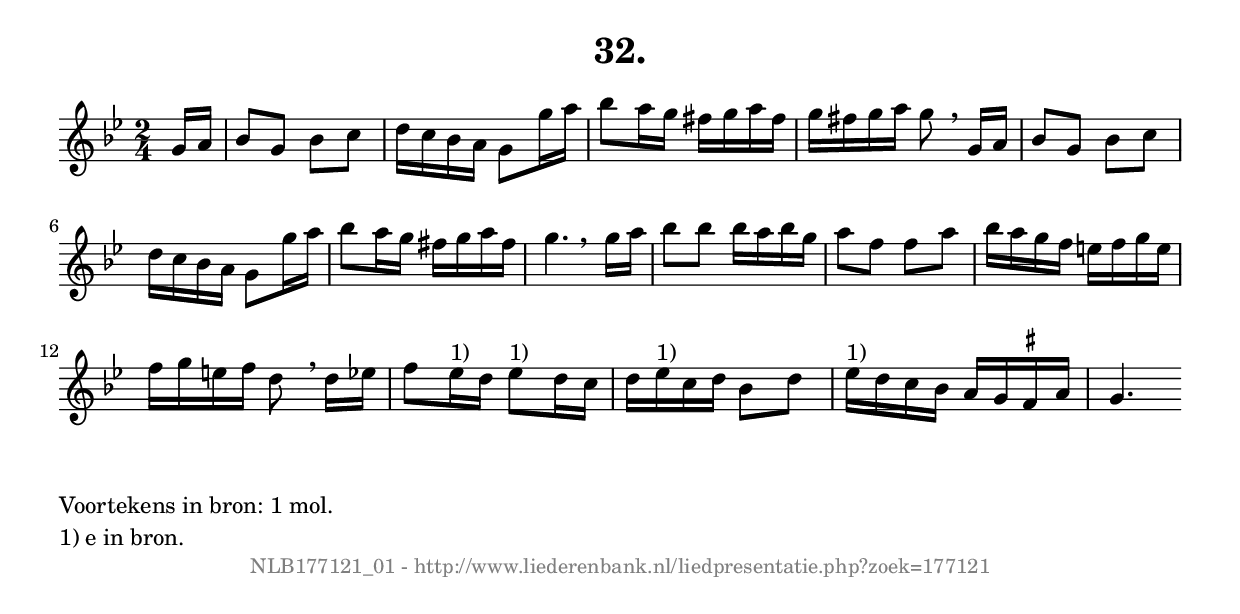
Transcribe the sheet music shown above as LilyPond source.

%
% produced by wce2krn 1.64 (7 June 2014)
%
\version"2.16"
#(append! paper-alist '(("long" . (cons (* 210 mm) (* 2000 mm)))))
#(set-default-paper-size "long")
sb = {\breathe}
mBreak = {\breathe }
bBreak = {\breathe }
x = {\once\override NoteHead #'style = #'cross }
gl=\glissando
itime={\override Staff.TimeSignature #'stencil = ##f }
ficta = {\once\set suggestAccidentals = ##t}
fine = {\once\override Score.RehearsalMark #'self-alignment-X = #1 \mark \markup {\italic{Fine}}}
dc = {\once\override Score.RehearsalMark #'self-alignment-X = #1 \mark \markup {\italic{D.C.}}}
dcf = {\once\override Score.RehearsalMark #'self-alignment-X = #1 \mark \markup {\italic{D.C. al Fine}}}
dcc = {\once\override Score.RehearsalMark #'self-alignment-X = #1 \mark \markup {\italic{D.C. al Coda}}}
ds = {\once\override Score.RehearsalMark #'self-alignment-X = #1 \mark \markup {\italic{D.S.}}}
dsf = {\once\override Score.RehearsalMark #'self-alignment-X = #1 \mark \markup {\italic{D.S. al Fine}}}
dsc = {\once\override Score.RehearsalMark #'self-alignment-X = #1 \mark \markup {\italic{D.S. al Coda}}}
pv = {\set Score.repeatCommands = #'((volta "1"))}
sv = {\set Score.repeatCommands = #'((volta "2"))}
tv = {\set Score.repeatCommands = #'((volta "3"))}
qv = {\set Score.repeatCommands = #'((volta "4"))}
xv = {\set Score.repeatCommands = #'((volta #f))}
\header{ tagline = ""
title = "32."
}
\score {{
\key g \minor
\relative g'
{
\set melismaBusyProperties = #'()
\partial 32*4
\time 2/4
\tempo 4=120
\override Score.MetronomeMark #'transparent = ##t
\override Score.RehearsalMark #'break-visibility = #(vector #t #t #f)
g16 a bes8 g bes c d16 c bes a g8 g'16 a bes8 a16 g fis g a fis g fis g a g8 \sb g,16 a bes8 g bes c d16 c bes a g8 g'16 a bes8 a16 g fis g a fis g4. \bar ":|:" \bBreak
g16 a bes8 bes bes16 a bes g a8 f f a bes16 a g f e f g e f16 g e f d8 \sb d16 es f8 es16^"1)" d es8^"1)" d16 c d es^"1)" c d bes8 d es16^"1)" d c bes a g \ficta fis a g4. \bar ":|"
 }}
 \midi { }
 \layout {
            indent = 0.0\cm
}
}
\markup { \wordwrap-string #" 
Voortekens in bron: 1 mol.

1) e in bron.
"}
\markup { \vspace #0 } \markup { \with-color #grey \fill-line { \center-column { \smaller "NLB177121_01 - http://www.liederenbank.nl/liedpresentatie.php?zoek=177121" } } }
